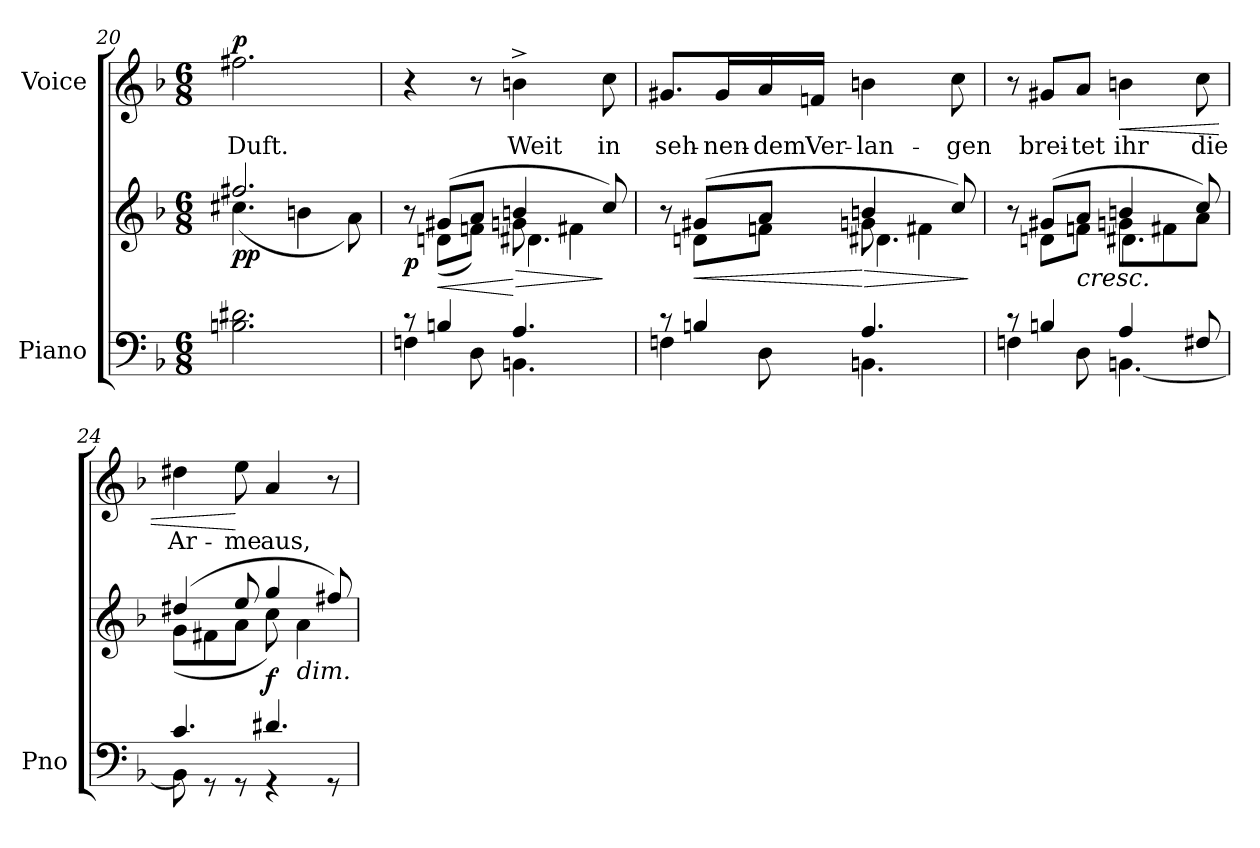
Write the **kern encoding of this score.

**kern	**kern	**dynam	**kern	**text	**dynam
*part2	*part2	*part2	*part1	*part1	*part1
*staff3	*staff2	*staff2/3	*staff1	*staff1	*staff1
*I"Piano	*	*	*I"Voice	*	*
*I'Pno	*	*	*	*	*
*clefF4	*clefG2	*	*clefG2	*	*
*k[b-]	*k[b-]	*	*k[b-]	*	*
*M6/8	*M6/8	*	*M6/8	*	*
=20	=20	=20	=20	=20	=20
*	*^	*	*	*	*
!	!	!	!LO:DY:b	!	!LO:LY:b	!LO:DY:a
2.Bn\ 2.d#X\	2.ff#X/	(4.cc#X\	pp	2.ff#X\	Duft.	p
.	.	4bn\	.	.	.	.
.	.	8a\)	.	.	.	.
!!LO:LB:g=z
=21	=21	=21	=21	=21	=21	=21
*^	*	*^	*	*	*	*
!	!	!	!	!	!LO:DY:b	!	!	!
8r	4Fn\	8r	8ryy	4.ryy	p	4r	.	.
!	!	!	!	!	!LO:HP:b	!	!	!
4Bn/	.	(8g#X/L	(8dn\L	.	<	.	.	.
.	8D\	8a/J	8fn\J)	.	.	8r	.	.
!	!	!	!	!	!LO:HP:n=1:b	!	!LO:LY:b	!
4.A/	4.BBn\	4bn/	8gn\	4.d#X\	[ >	4bn^\	Weit	.
.	.	.	4f#X\	.	.	.	.	.
!	!	!	!	!	!	!	!LO:LY:b	!
.	.	8cc/)	.	.	]	8cc\	in	.
=22	=22	=22	=22	=22	=22	=22	=22	=22
!	!	!	!	!	!	!	!LO:LY:b	!
8r	4Fn\	8r	8ryy	4.ryy	.	8.g#X/L	seh-	.
!	!	!	!	!	!LO:HP:b	!	!	!
4Bn/	.	(8g#X/L	8dn\L	.	<	.	.	.
!	!	!	!	!	!	!	!LO:LY:b	!
.	.	.	.	.	.	16g#/L	-nen-	.
!	!	!	!	!	!	!	!LO:LY:b	!
.	8D\	8a/J	8fn\J	.	.	16a/	-dem	.
!	!	!	!	!	!	!	!LO:LY:b	!
.	.	.	.	.	.	16fn/JJ	Ver-	.
!	!	!	!	!	!LO:HP:n=1:b	!	!LO:LY:b	!
4.A/	4.BBn\	4bn/	8gn\	4.d#X\	[ >	4bn\	-lan-	.
.	.	.	4f#X\	.	.	.	.	.
!	!	!	!	!	!	!	!LO:LY:b	!
.	.	8cc/)	.	.	.	8cc\	-gen	.
*v	*v	*	*	*	*	*	*	*
*	*v	*v	*v	*	*	*	*
.	.	]	.	.	.
=23	=23	=23	=23	=23	=23
*^	*^	*	*	*	*
*	*	*	*^	*	*	*	*
8r	4Fn\	8r	8ryy	4.ryy	.	8r	.	.
!	!	!	!	!	!	!	!LO:LY:b	!
4Bn/	.	(8g#X/L	8dn\L	.	.	8g#X/L	brei-	.
!	!	!LO:TX:b:i:t=cresc.	!	!	!	!	!	!
!	!	!	!	!	!	!	!LO:LY:b	!
.	8D\	8a/J	8fn\J	.	.	8a/J	-tet	.
!	!	!	!	!	!	!	!LO:LY:b	!LO:HP:b
4A/	[4.BBn\	4bn/	8gn\L	4.d#X\	.	4bn\	ihr	<
.	.	.	8f#X\	.	.	.	.	.
!	!	!	!	!	!	!	!LO:LY:b	!
8F#X/	.	8cc/)	8a\J	.	.	8cc\	die	.
*	*	*	*v	*v	*	*	*	*
=24	=24	=24	=24	=24	=24	=24	=24
!	!	!	!	!	!	!LO:LY:b	!
4.c/	8BB\]	(4dd#X/	(8g\L	.	4dd#X\	Ar-	.
.	8r	.	8f#X\	.	.	.	.
!	!	!	!	!	!	!LO:LY:b	!
.	8r	8ee/	8a\J	.	8ee\	-me	[
!	!	!	!	!LO:DY:b	!	!LO:LY:b	!
4.d#X/	4r	4gg/	8cc\)	f	4a/	aus,	.
!	!	!	!LO:TX:b:i:t=dim.	!	!	!	!
.	.	.	4a\	.	.	.	.
.	8r	8ff#X/)	.	.	8r	.	.
*v	*v	*	*	*	*	*	*
*	*v	*v	*	*	*	*
=	=	=	=	=	=
*-	*-	*-	*-	*-	*-
